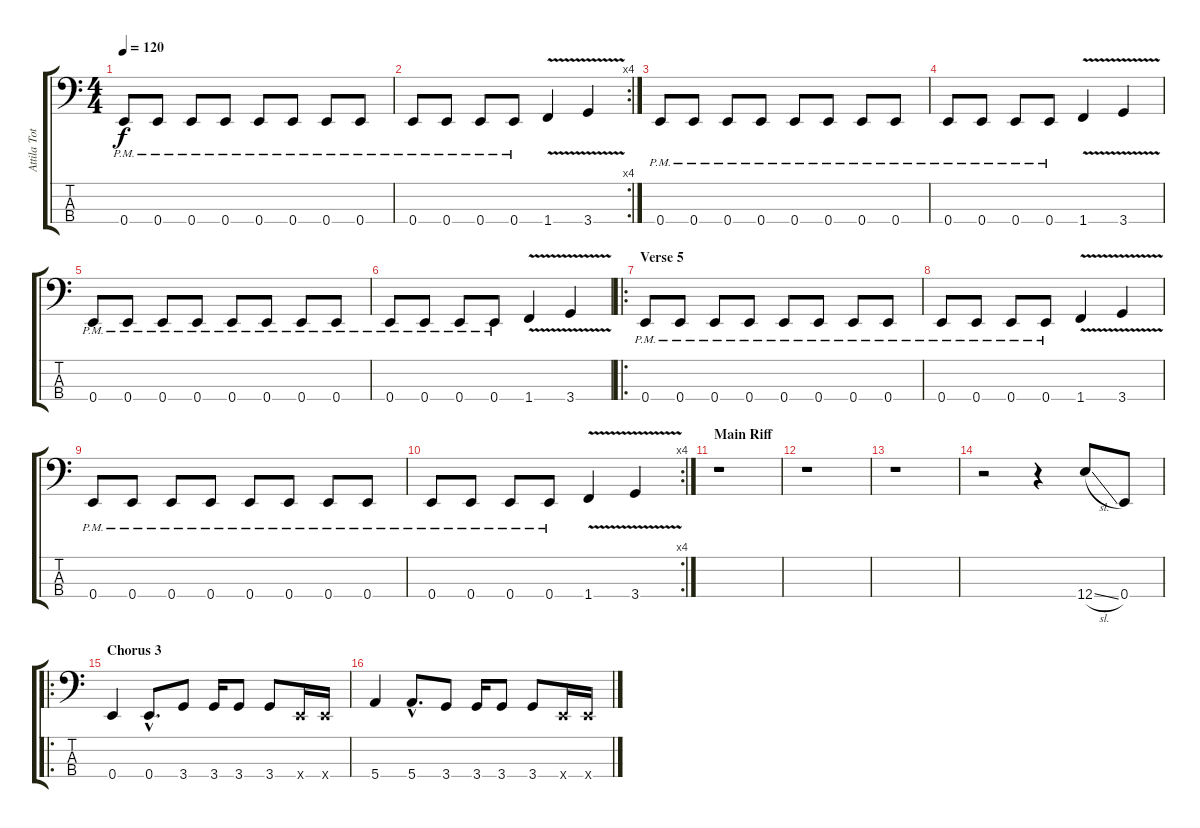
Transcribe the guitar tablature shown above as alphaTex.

\track ("Attila Toth" "Attila Tot") {instrument electricbasspick}
\staff {score tabs}
\tuning (G2 D2 A1 E1) {hide}
\ts (4 4)
\tempo 120
\clef f4
\ks c
0.4{pm}.8{dy f} 0.4{pm}.8 0.4{pm}.8 0.4{pm}.8 0.4{pm}.8 0.4{pm}.8 0.4{pm}.8 0.4{pm}.8 |
\rc 4
0.4{pm}.8 0.4{pm}.8 0.4{pm}.8 0.4{pm}.8 1.4{v}.4 3.4{v}.4 |
0.4{pm}.8 0.4{pm}.8 0.4{pm}.8 0.4{pm}.8 0.4{pm}.8 0.4{pm}.8 0.4{pm}.8 0.4{pm}.8 |
0.4{pm}.8 0.4{pm}.8 0.4{pm}.8 0.4{pm}.8 1.4{v}.4 3.4{v}.4 |
0.4{pm}.8 0.4{pm}.8 0.4{pm}.8 0.4{pm}.8 0.4{pm}.8 0.4{pm}.8 0.4{pm}.8 0.4{pm}.8 |
0.4{pm}.8 0.4{pm}.8 0.4{pm}.8 0.4{pm}.8 1.4{v}.4 3.4{v}.4 |
\ro
\section ("" "Verse 5")
0.4{pm}.8 0.4{pm}.8 0.4{pm}.8 0.4{pm}.8 0.4{pm}.8 0.4{pm}.8 0.4{pm}.8 0.4{pm}.8 |
0.4{pm}.8 0.4{pm}.8 0.4{pm}.8 0.4{pm}.8 1.4{v}.4 3.4{v}.4 |
0.4{pm}.8 0.4{pm}.8 0.4{pm}.8 0.4{pm}.8 0.4{pm}.8 0.4{pm}.8 0.4{pm}.8 0.4{pm}.8 |
\rc 4
0.4{pm}.8 0.4{pm}.8 0.4{pm}.8 0.4{pm}.8 1.4{v}.4 3.4{v}.4 |
\section ("" "Main Riff")
r.1 |
r.1 |
r.1 |
r.2 r.4 12.4{sl}.8 0.4.8 |
\ro
\section ("" "Chorus 3")
0.4.4 0.4{hac}.8{d} 3.4.8 3.4.16 3.4.8 3.4.8 0.4{x}.16 0.4{x}.16 |
5.4.4 5.4{hac}.8{d} 3.4.8 3.4.16 3.4.8 3.4.8 0.4{x}.16 0.4{x}.16
